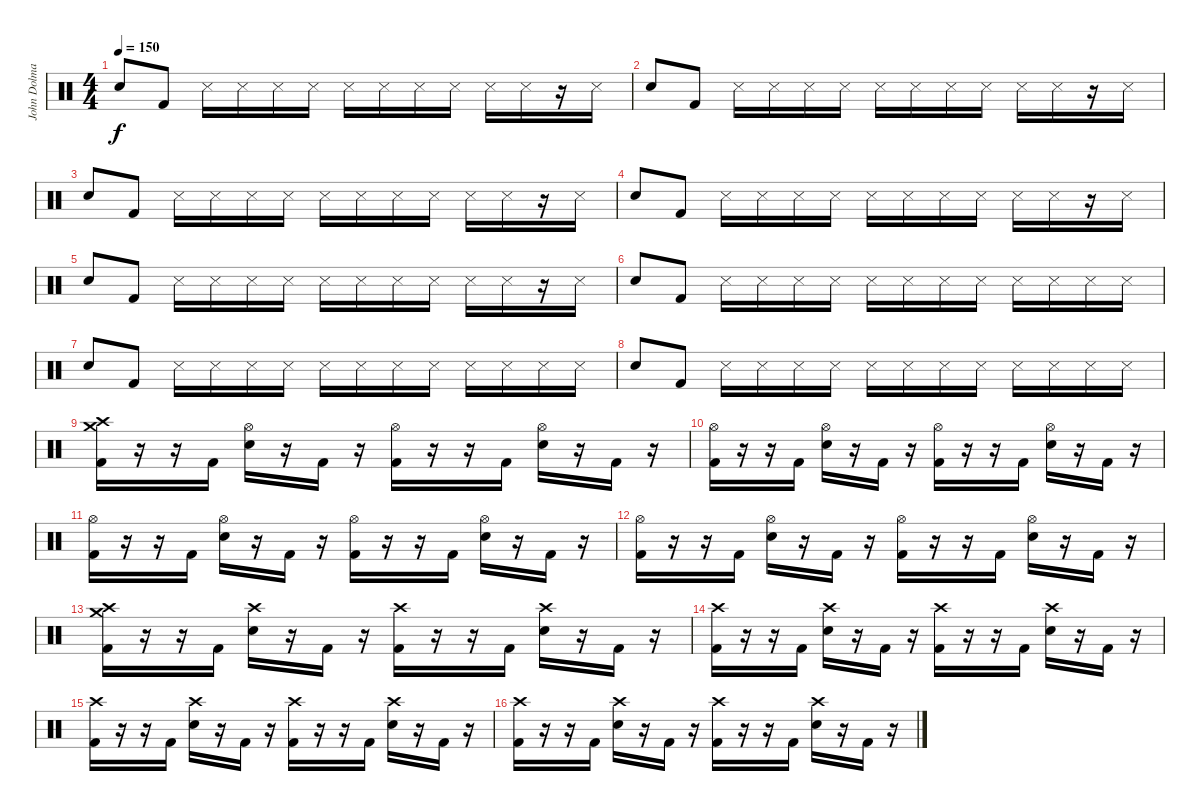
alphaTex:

\track ("John Dolmayan" "John Dolma") {instrument percussion}
\staff {score}
\articulation defaults
\ts (4 4)
\tempo 150
\clef neutral
\ks c "Electric Snare (hit)".8{dy f} "Kick (hit) 2".8 "Metronome (hit)".16 "Metronome (hit)".16 "Metronome (hit)".16 "Snare (side stick) 3".16 "Metronome (hit)".16 "Metronome (hit)".16 "Metronome (hit)".16 "Snare (side stick) 3".16 "Metronome (hit)".16 "Metronome (hit)".16
r.16 "Snare (side stick) 3".16 |
"Electric Snare (hit)".8 "Kick (hit) 2".8 "Metronome (hit)".16 "Metronome (hit)".16 "Metronome (hit)".16 "Snare (side stick) 3".16 "Metronome (hit)".16 "Metronome (hit)".16 "Metronome (hit)".16 "Snare (side stick) 3".16 "Metronome (hit)".16 "Metronome (hit)".16 r.16 "Snare (side stick) 3".16 |
"Electric Snare (hit)".8 "Kick (hit) 2".8 "Metronome (hit)".16 "Metronome (hit)".16 "Metronome (hit)".16 "Snare (side stick) 3".16 "Metronome (hit)".16 "Metronome (hit)".16 "Metronome (hit)".16 "Snare (side stick) 3".16 "Metronome (hit)".16 "Metronome (hit)".16 r.16 "Snare (side stick) 3".16 |
"Electric Snare (hit)".8 "Kick (hit) 2".8 "Metronome (hit)".16 "Metronome (hit)".16 "Metronome (hit)".16 "Snare (side stick) 3".16 "Metronome (hit)".16 "Metronome (hit)".16 "Metronome (hit)".16 "Snare (side stick) 3".16 "Metronome (hit)".16 "Metronome (hit)".16 r.16 "Snare (side stick) 3".16 |
"Electric Snare (hit)".8 "Kick (hit) 2".8 "Metronome (hit)".16 "Metronome (hit)".16 "Metronome (hit)".16 "Snare (side stick) 3".16 "Metronome (hit)".16 "Metronome (hit)".16 "Metronome (hit)".16 "Snare (side stick) 3".16 "Metronome (hit)".16 "Metronome (hit)".16 r.16 "Snare (side stick) 3".16 |
"Electric Snare (hit)".8 "Kick (hit) 2".8 "Metronome (hit)".16 "Metronome (hit)".16 "Metronome (hit)".16 "Snare (side stick) 3".16 "Metronome (hit)".16 "Metronome (hit)".16 "Metronome (hit)".16 "Snare (side stick) 3".16 "Metronome (hit)".16 "Metronome (hit)".16 "Metronome (hit)".16 "Snare (side stick) 3".16 |
"Electric Snare (hit)".8 "Kick (hit) 2".8 "Metronome (hit)".16 "Metronome (hit)".16 "Metronome (hit)".16 "Snare (side stick) 3".16 "Metronome (hit)".16 "Metronome (hit)".16 "Metronome (hit)".16 "Snare (side stick) 3".16 "Metronome (hit)".16 "Metronome (hit)".16 "Metronome (hit)".16 "Snare (side stick) 3".16 |
"Electric Snare (hit)".8 "Kick (hit) 2".8 "Metronome (hit)".16 "Metronome (hit)".16 "Metronome (hit)".16 "Snare (side stick) 3".16 "Metronome (hit)".16 "Metronome (hit)".16 "Metronome (hit)".16 "Snare (side stick) 3".16 "Metronome (hit)".16 "Metronome (hit)".16 "Metronome (hit)".16 "Snare (side stick) 3".16 |
("Crash medium (hit)" "Kick (hit) 2" "Crash high (hit)").16 r.16 r.16 "Kick (hit) 2".16 ("Hi-Hat (open)" "Electric Snare (hit)").16 r.16 "Kick (hit) 2".16 r.16 ("Hi-Hat (open)" "Kick (hit) 2").16 r.16 r.16 "Kick (hit) 2".16 ("Hi-Hat (open)" "Electric Snare (hit)").16 r.16 "Kick (hit) 2".16 r.16 |
("Hi-Hat (open)" "Kick (hit) 2").16 r.16 r.16 "Kick (hit) 2".16 ("Hi-Hat (open)" "Electric Snare (hit)").16 r.16 "Kick (hit) 2".16 r.16 ("Hi-Hat (open)" "Kick (hit) 2").16 r.16 r.16 "Kick (hit) 2".16 ("Hi-Hat (open)" "Electric Snare (hit)").16 r.16 "Kick (hit) 2".16 r.16 |
("Hi-Hat (open)" "Kick (hit) 2").16 r.16 r.16 "Kick (hit) 2".16 ("Hi-Hat (open)" "Electric Snare (hit)").16 r.16 "Kick (hit) 2".16 r.16 ("Hi-Hat (open)" "Kick (hit) 2").16 r.16 r.16 "Kick (hit) 2".16 ("Hi-Hat (open)" "Electric Snare (hit)").16 r.16 "Kick (hit) 2".16 r.16 |
("Hi-Hat (open)" "Kick (hit) 2").16 r.16 r.16 "Kick (hit) 2".16 ("Hi-Hat (open)" "Electric Snare (hit)").16 r.16 "Kick (hit) 2".16 r.16 ("Hi-Hat (open)" "Kick (hit) 2").16 r.16 r.16 "Kick (hit) 2".16 ("Hi-Hat (open)" "Electric Snare (hit)").16 r.16 "Kick (hit) 2".16 r.16 |
("Crash medium (hit)" "Kick (hit) 2" "Crash high (hit)").16 r.16 r.16 "Kick (hit) 2".16 ("Crash high (hit)" "Electric Snare (hit)").16 r.16 "Kick (hit) 2".16 r.16 ("Crash high (hit)" "Kick (hit) 2").16 r.16 r.16 "Kick (hit) 2".16 ("Crash high (hit)" "Electric Snare (hit)").16 r.16 "Kick (hit) 2".16 r.16 |
("Crash high (hit)" "Kick (hit) 2").16 r.16 r.16 "Kick (hit) 2".16 ("Crash high (hit)" "Electric Snare (hit)").16 r.16 "Kick (hit) 2".16 r.16 ("Crash high (hit)" "Kick (hit) 2").16 r.16 r.16 "Kick (hit) 2".16 ("Crash high (hit)" "Electric Snare (hit)").16 r.16 "Kick (hit) 2".16 r.16 |
("Crash high (hit)" "Kick (hit) 2").16 r.16 r.16 "Kick (hit) 2".16 ("Crash high (hit)" "Electric Snare (hit)").16 r.16 "Kick (hit) 2".16 r.16 ("Crash high (hit)" "Kick (hit) 2").16 r.16 r.16 "Kick (hit) 2".16 ("Crash high (hit)" "Electric Snare (hit)").16 r.16 "Kick (hit) 2".16 r.16 |
("Crash high (hit)" "Kick (hit) 2").16 r.16 r.16 "Kick (hit) 2".16 ("Crash high (hit)" "Electric Snare (hit)").16 r.16 "Kick (hit) 2".16 r.16 ("Crash high (hit)" "Kick (hit) 2").16 r.16 r.16 "Kick (hit) 2".16 ("Crash high (hit)" "Electric Snare (hit)").16 r.16 "Kick (hit) 2".16 r.16
